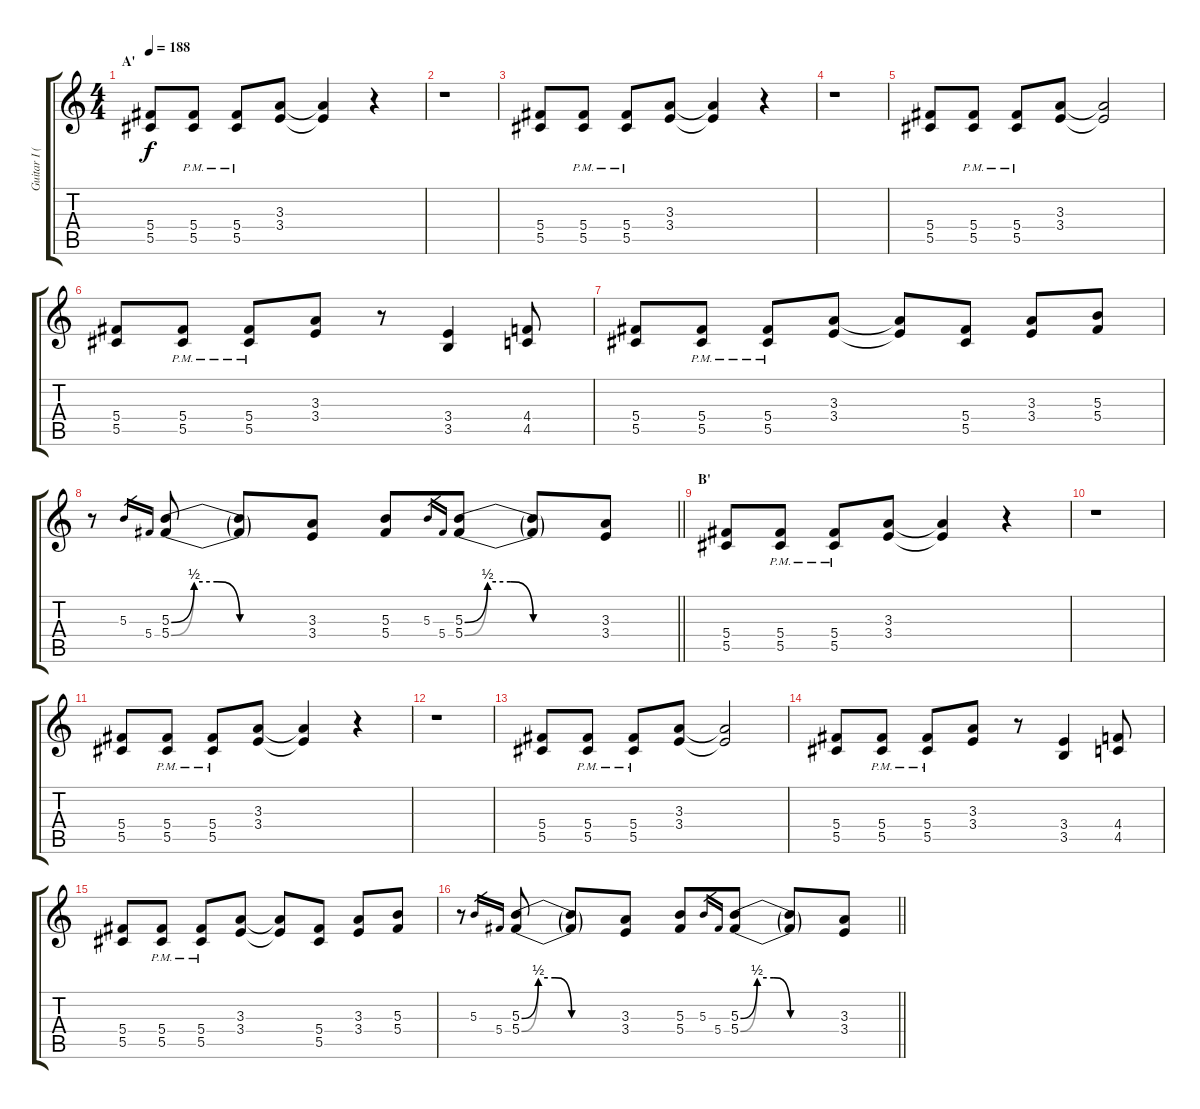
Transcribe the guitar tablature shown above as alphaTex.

\track ("Guitar I (Sakito)" "Guitar I (") {instrument overdrivenguitar}
\staff {score tabs}
\tuning (Eb4 Bb3 Gb3 Db3 Ab2 Eb2) {hide}
\ts (4 4)
\section ("" "A'")
\tempo 188
\clef g2
\ks c
(5.4 5.5).8{dy f} (5.4{pm} 5.5{pm}).8 (5.4{pm} 5.5{pm}).8 (3.3 3.4).8 (3.3{t} 3.4{t}).4 r.4 |
r.1 |
(5.4 5.5).8 (5.4{pm} 5.5{pm}).8 (5.4{pm} 5.5{pm}).8 (3.3 3.4).8 (3.3{t} 3.4{t}).4 r.4 |
r.1 |
(5.4 5.5).8 (5.4{pm} 5.5{pm}).8 (5.4{pm} 5.5{pm}).8 (3.3 3.4).8 (3.3{t} 3.4{t}).2 |
(5.4 5.5).8 (5.4{pm} 5.5{pm}).8 (5.4{pm} 5.5{pm}).8 (3.3 3.4).8 r.8 (3.4 3.5).4 (4.4 4.5).8 |
(5.4 5.5).8 (5.4{pm} 5.5{pm}).8 (5.4{pm} 5.5{pm}).8 (3.3 3.4).8 (3.3{t} 3.4{t}).8 (5.4 5.5).8 (3.3 3.4).8 (5.3 5.4).8 |
\barLineRight lightlight
r.8 5.3.16{gr} 5.4.16{gr} (5.3{be (custom 0 0 10 2 20 2 30 0 60 0)} 5.4{be (custom 0 0 10 2 20 2 30 0 60 0)}).8 (5.3{t} 5.4{t}).8 (3.3 3.4).8 (5.3 5.4).8 5.3.16{gr} 5.4.16{gr} (5.3{be (custom 0 0 10 2 20 2 30 0 60 0)} 5.4{be (custom 0 0 10 2 20 2 30 0 60 0)}).8 (5.3{t} 5.4{t}).8 (3.3 3.4).8 |
\section ("" "B'")
(5.4 5.5).8 (5.4{pm} 5.5{pm}).8 (5.4{pm} 5.5{pm}).8 (3.3 3.4).8 (3.3{t} 3.4{t}).4 r.4 |
r.1 |
(5.4 5.5).8 (5.4{pm} 5.5{pm}).8 (5.4{pm} 5.5{pm}).8 (3.3 3.4).8 (3.3{t} 3.4{t}).4 r.4 |
r.1 |
(5.4 5.5).8 (5.4{pm} 5.5{pm}).8 (5.4{pm} 5.5{pm}).8 (3.3 3.4).8 (3.3{t} 3.4{t}).2 |
(5.4 5.5).8 (5.4{pm} 5.5{pm}).8 (5.4{pm} 5.5{pm}).8 (3.3 3.4).8 r.8 (3.4 3.5).4 (4.4 4.5).8 |
(5.4 5.5).8 (5.4{pm} 5.5{pm}).8 (5.4{pm} 5.5{pm}).8 (3.3 3.4).8 (3.3{t} 3.4{t}).8 (5.4 5.5).8 (3.3 3.4).8 (5.3 5.4).8 |
\barLineRight lightlight
r.8 5.3.16{gr} 5.4.16{gr} (5.3{be (custom 0 0 10 2 20 2 30 0 60 0)} 5.4{be (custom 0 0 10 2 20 2 30 0 60 0)}).8 (5.3{t} 5.4{t}).8 (3.3 3.4).8 (5.3 5.4).8 5.3.16{gr} 5.4.16{gr} (5.3{be (custom 0 0 10 2 20 2 30 0 60 0)} 5.4{be (custom 0 0 10 2 20 2 30 0 60 0)}).8 (5.3{t} 5.4{t}).8 (3.3 3.4).8
